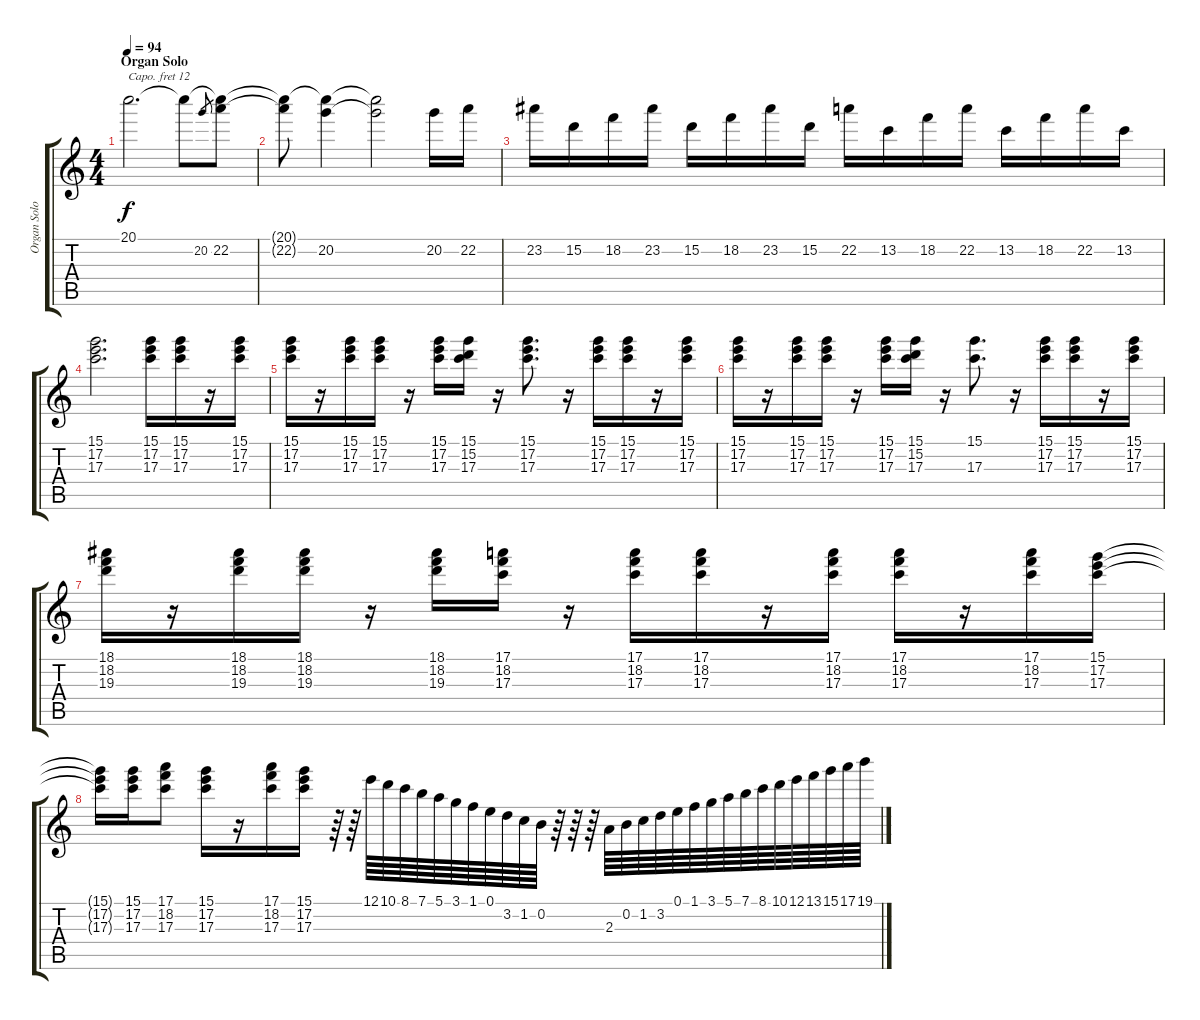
\track ("Organ Solo" "Organ Solo") {instrument rockorgan}
\staff {score tabs}
\capo 12
\tuning (E4 B3 G3 D3 A2 E2) {hide}
\ts (4 4)
\section ("" "Organ Solo")
\tempo 94
\clef g2
\ks c
20.1.2{d dy f} 20.1{t}.8 20.2.8{gr} (20.1{t} 22.2).8 |
(20.1{t} 22.2{t}).8 (20.1{t} 20.2).4 (20.1{t} 20.2{t}).2 20.2.16 22.2.16 |
23.2.16 15.2.16 18.2.16 23.2.16 15.2.16 18.2.16 23.2.16 15.2.16 22.2.16 13.2.16 18.2.16 22.2.16 13.2.16 18.2.16 22.2.16 13.2.16 |
(15.1 17.2 17.3).2{d} (15.1 17.2 17.3).16 (15.1 17.2 17.3).16 r.16 (15.1 17.2 17.3).16 |
(15.1 17.2 17.3).16 r.16 (15.1 17.2 17.3).16 (15.1 17.2 17.3).16 r.16 (15.1 17.2 17.3).16 (15.1 15.2 17.3).16 r.16 (15.1 17.2 17.3).8{d} r.16 (15.1 17.2 17.3).16 (15.1 17.2 17.3).16 r.16 (15.1 17.2 17.3).16 |
(15.1 17.2 17.3).16 r.16 (15.1 17.2 17.3).16 (15.1 17.2 17.3).16 r.16 (15.1 17.2 17.3).16 (15.1 15.2 17.3).16 r.16 (15.1 17.3).8{d} r.16 (15.1 17.2 17.3).16 (15.1 17.2 17.3).16 r.16 (15.1 17.2 17.3).16 |
(18.1 18.2 19.3).16 r.16 (18.1 18.2 19.3).16 (18.1 18.2 19.3).16 r.16 (18.1 18.2 19.3).16 (17.1 18.2 17.3).16 r.16 (17.1 18.2 17.3).16 (17.1 18.2 17.3).16 r.16 (17.1 18.2 17.3).16 (17.1 18.2 17.3).16 r.16 (17.1 18.2 17.3).16 (15.1 17.2 17.3).16 |
(15.1{t} 17.2{t} 17.3{t}).16 (15.1 17.2 17.3).16 (17.1 18.2 17.3).8 (15.1 17.2 17.3).16 r.16 (17.1 18.2 17.3).16 (15.1 17.2 17.3).16 r.64 r.64 12.1.64 10.1.64 8.1.64 7.1.64 5.1.64 3.1.64 1.1.64 0.1.64 3.2.64 1.2.64 0.2.64 r.64 r.64 r.64 2.3.64 0.2.64 1.2.64 3.2.64 0.1.64 1.1.64 3.1.64 5.1.64 7.1.64 8.1.64 10.1.64 12.1.64 13.1.64 15.1.64 17.1.64 19.1.64
